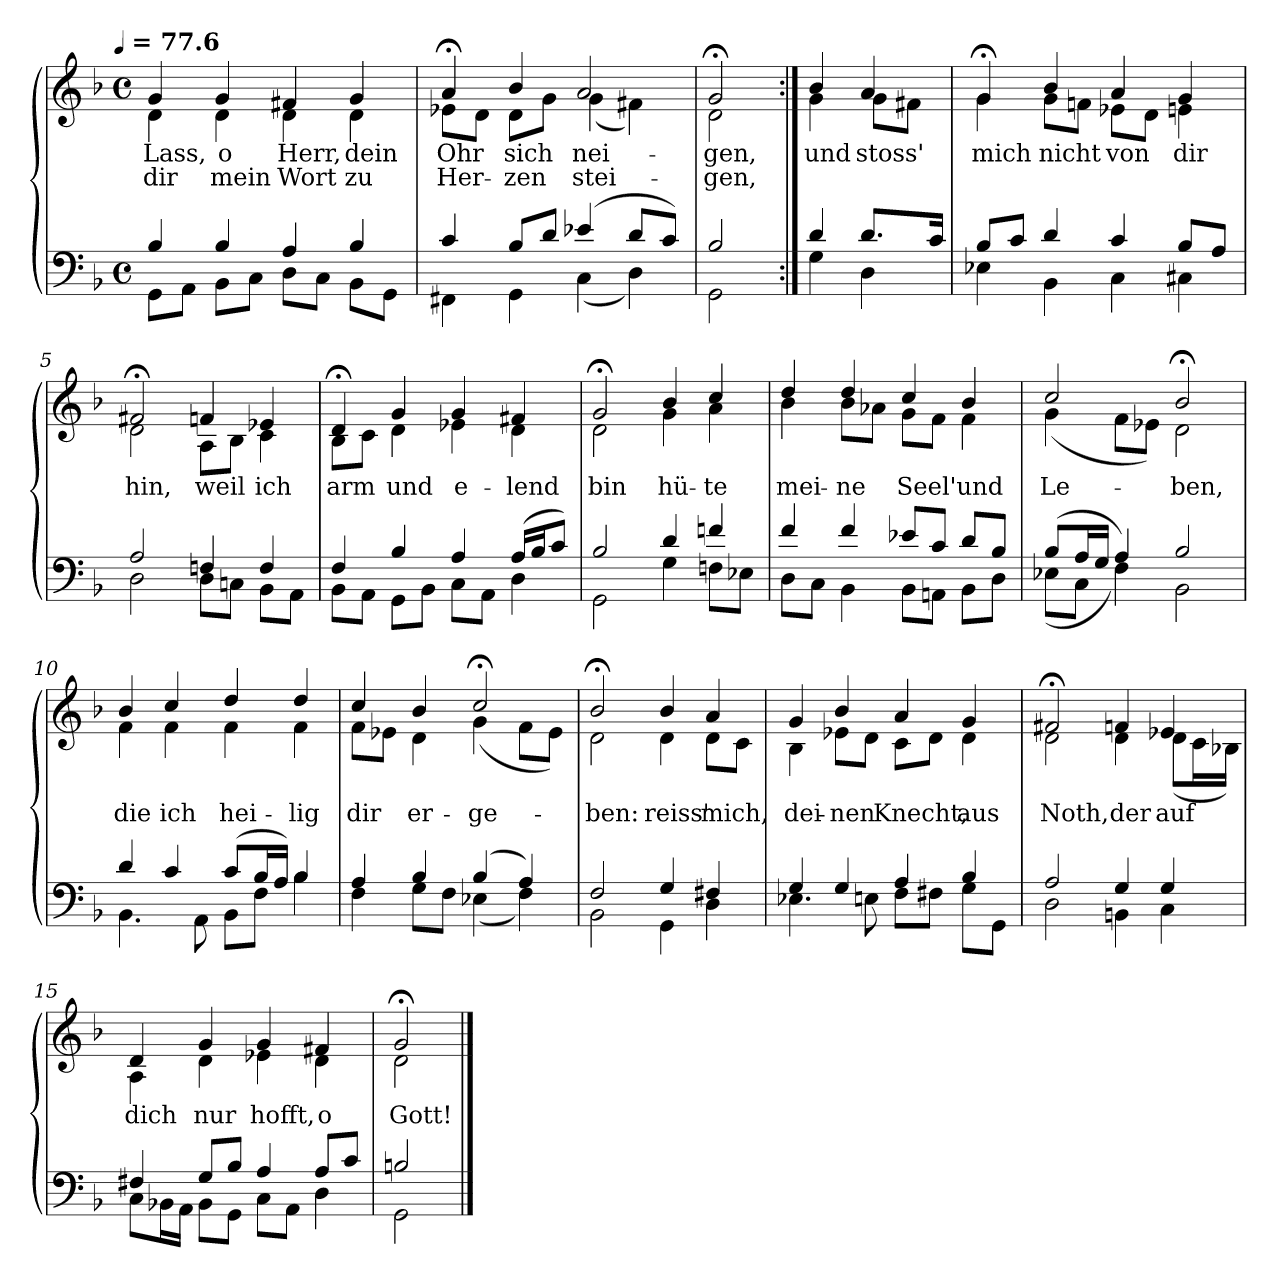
**kern	**kern	**text	**text	**dynam
*part1	*part1	*part1	*part1	*part1
*staff2	*staff1	*staff1	*staff1	*staff1/2
*clefF4	*clefG2	*	*	*
*k[b-]	*k[b-]	*	*	*
!!LO:TX:omd:t=[quarter] = 77.6
*M4/4	*M4/4	*	*	*
*met(c)	*met(c)	*	*	*
*MM77	*MM77	*	*	*
=1	=1	=1	=1	=1
*^	*^	*	*	*
4B-	8GGL	4g	4d	Lass,	dir	.
.	8AAJ	.	.	.	.	.
4B-	8BB-L	4g	4d	o	mein	.
.	8CJ	.	.	.	.	.
4A	8DL	4f#X	4d	Herr,	Wort	.
.	8CJ	.	.	.	.	.
4B-	8BB-L	4g	4d	dein	zu	.
.	8GGJ	.	.	.	.	.
=2	=2	=2	=2	=2	=2	=2
4c	4FF#X	4a;<	8e-XL	Ohr	Her-	.
.	.	.	8dJ	.	.	.
8B-L	4GG	4b-	8dL	sich	-zen	.
8dJ	.	.	8gJ	.	.	.
(4e-X	(4C	2a	(4g	nei-	stei-	♩ = 77
8dL	4D)	.	4f#X)	.	.	.
8cJ)	.	.	.	.	.	.
=3	=3	=3	=3	=3	=3	=3
2B-	2GG	2g;<	2d	-gen,	-gen,	.
!!LO:LB:g=z	!!
=:|!	=:|!	=:|!	=:|!	=:|!	=:|!	=:|!
*	*	*MM77	*	*	*	*
4d	4G	4b-	4g	und	.	.
8.dL	4D	4a	8gL	stoss'	.	.
.	.	.	8f#XJ	.	.	.
16cJk	.	.	.	.	.	.
=4	=4	=4	=4	=4	=4	=4
8B-L	4E-X	4g;<	4g	mich	.	.
8cJ	.	.	.	.	.	.
4d	4BB-	4b-	8gL	nicht	.	.
.	.	.	8fnJ	.	.	.
4c	4C	4a	8e-XL	von	.	.
.	.	.	8dJ	.	.	.
8B-L	4C#X	4g	4en	dir	.	.
8AJ	.	.	.	.	.	.
=5	=5	=5	=5	=5	=5	=5
2A	2D	2f#X;<	2d	hin,	.	.
4Fn	8DL	4fn	8AL	weil	.	.
.	8CnJ	.	8B-J	.	.	.
4F	8BB-L	4e-X	4c	ich	.	.
.	8AAJ	.	.	.	.	.
=6	=6	=6	=6	=6	=6	=6
4F	8BB-L	4d;<	8B-L	arm	.	.
.	8AAJ	.	8cJ	.	.	.
4B-	8GGL	4g	4d	und	.	.
.	8BB-J	.	.	.	.	.
4A	8CL	4g	4e-X	e-	.	.
.	8AAJ	.	.	.	.	.
(16ALL	4D	4f#X	4d	-lend	.	♩ = 76.3
16B-J	.	.	.	.	.	.
8cJ)	.	.	.	.	.	.
=7	=7	=7	=7	=7	=7	=7
2B-	2GG	2g;<	2d	bin	.	.
4d	4G	4b-	4g	hü-	.	♩ = 77.66
4fn	8FnL	4cc	4a	-te	.	.
.	8E-XJ	.	.	.	.	.
!!LO:LB:g=z	!!
=8	=8	=8	=8	=8	=8	=8
4f	8DL	4dd	4b-	mei-	.	.
.	8CJ	.	.	.	.	.
4f	4BB-	4dd	8b-L	-ne	.	.
.	.	.	8a-XJ	.	.	.
8e-XL	8BB-L	4cc	8gL	Seel'	.	♩ = 77.4
8cJ	8AAnJ	.	8fJ	.	.	.
8dL	8BB-L	4b-	4f	und	.	.
8B-J	8DJ	.	.	.	.	.
=9	=9	=9	=9	=9	=9	=9
*	*	*MM76	*	*	*	*
(8B-L	(8E-XL	2cc	(4g	Le-	.	.
16AL	8CJ	.	.	.	.	.
16GJJ	.	.	.	.	.	.
4A)	4F)	.	8fL	.	.	.
.	.	.	8e-XJ)	.	.	.
2B-	2BB-	2b-;<	2d	-ben,	.	♩ = 75.3
=10	=10	=10	=10	=10	=10	=10
*	*	*MM77	*	*	*	*
4d	4.BB-	4b-	4f	die	.	.
4c	.	4cc	4f	ich	.	.
.	8AA	.	.	.	.	.
(8cL	8BB-L	4dd	4f	hei-	.	.
16B-L	8FJ	.	.	.	.	.
16AJJ)	.	.	.	.	.	.
4B-	4B-	4dd	4f	-lig	.	.
=11	=11	=11	=11	=11	=11	=11
4A	4F	4cc	8fL	dir	.	.
.	.	.	8e-XJ	.	.	.
4B-	8GL	4b-	4d	er-	.	.
.	8FJ	.	.	.	.	.
(4B-	(4E-X	2cc;<	(4g	-ge-	.	.
4A)	4F)	.	8fL	.	.	.
.	.	.	8e-J)	.	.	.
!!LO:LB:g=z	!!
=12	=12	=12	=12	=12	=12	=12
2F	2BB-	2b-;<	2d	ben:	.	.
4G	4GG	4b-	4d	reiss'	.	♩ = 76.4
4F#X	4D	4a	8dL	mich,	.	.
.	.	.	8cJ	.	.	.
=13	=13	=13	=13	=13	=13	=13
4G	4.E-X	4g	4B-	dei-	.	.
4G	.	4b-	8e-XL	-nen	.	.
.	8En	.	8dJ	.	.	.
4A	8FL	4a	8cL	Knecht,	.	.
.	8F#XJ	.	8dJ	.	.	.
4B-	8GL	4g	4d	aus	.	.
.	8GGJ	.	.	.	.	.
=14	=14	=14	=14	=14	=14	=14
2A	2D	2f#X;<	2d	Noth,	.	.
4G	4BBn	4fn	4d	der	.	♩ = 74
4G	4C	4e-X	(8dL	auf	.	♩ = 73
.	.	.	16cL	.	.	.
.	.	.	16B-XJJ)	.	.	.
=15	=15	=15	=15	=15	=15	=15
*	*	*MM71	*	*	*	*
4F#X	8CL	4d	4A	dich	.	.
.	16BB-XL	.	.	.	.	.
.	16AAJJ	.	.	.	.	.
8GL	8BB-L	4g	4d	nur	.	♩ = 70
8B-J	8GGJ	.	.	.	.	.
4A	8CL	4g	4e-X	hofft,	.	♩ = 66
.	8AAJ	.	.	.	.	.
8AL	4D	4f#X	4d	o	.	♩ = 60
8cJ	.	.	.	.	.	.
=16	=16	=16	=16	=16	=16	=16
2Bn	2GG	2g;<	2d	Gott!	.	.
*v	*v	*	*	*	*	*
*	*v	*v	*	*	*
==	==	==	==	==
*-	*-	*-	*-	*-
